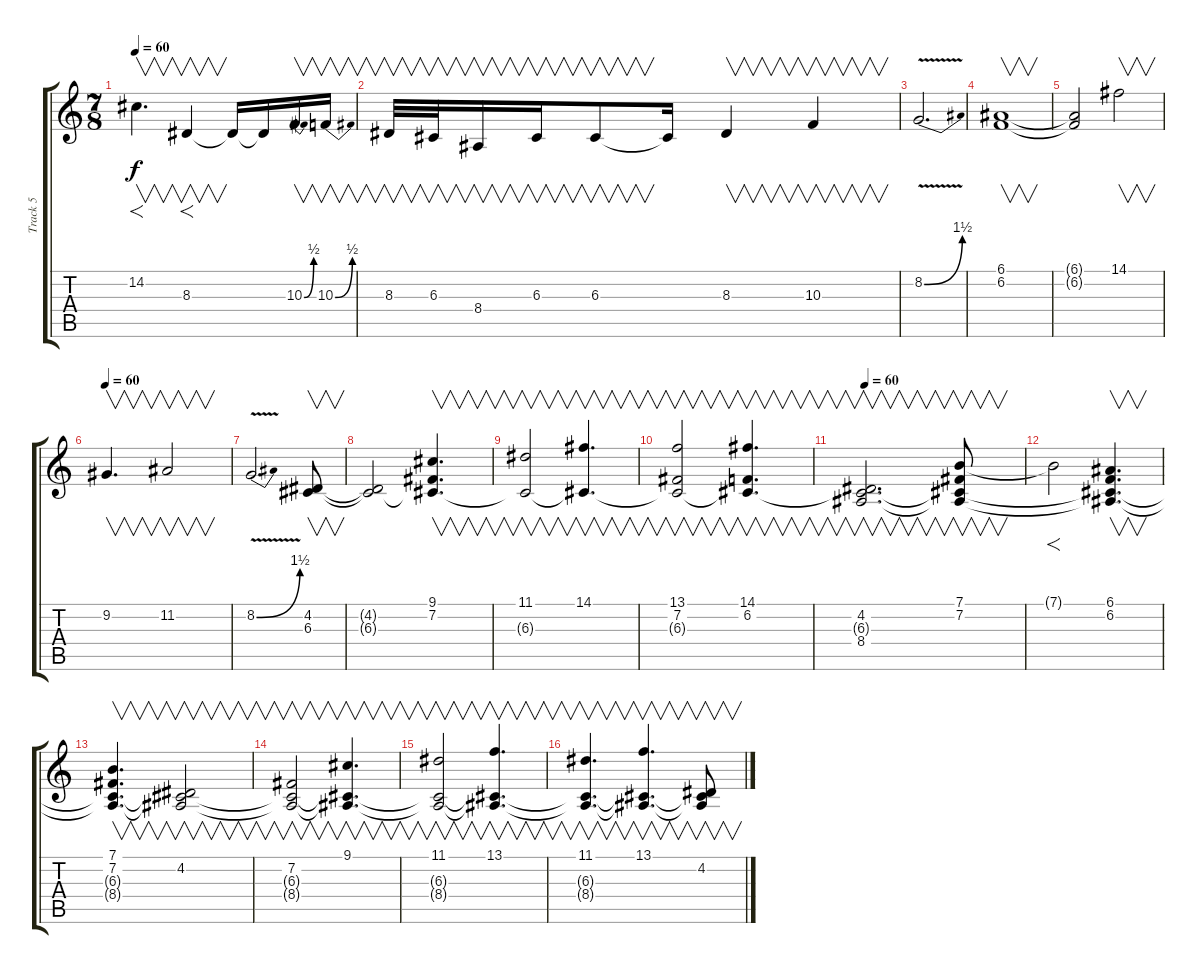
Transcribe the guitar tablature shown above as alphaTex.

\track ("Track 5" "Track 5") {instrument choiraahs}
\staff {score tabs}
\tuning (E4 B3 G3 D3 A2 E2) {hide}
\ts (7 8)
\tempo 60
\clef g2
\ks c
14.2.4{f v d dy f volume 6 balance 16 instrument stringensemble1} 8.3.4{f v} 8.3{t}.16 8.3{t}.16 10.3{be (bend 0 0 60 2)}.16{v} 10.3{be (bend 0 0 60 2)}.16{v} |
8.3.32{v} 6.3.32{v} 8.4.16{v} 6.3.16{v} 6.3.8{v} 6.3{t}.16 8.3.4{v} 10.3.4{v} |
8.2{be (bend 0 0 60 6) v}.2{d} |
(6.1 6.2).1{v} |
(6.1{t} 6.2{t}).2 14.1.2{v} |
\tempo 60
9.2.4{v d} 11.2.2{v} |
8.2{be (bend 0 0 60 6) v}.2{d} (4.2 6.3).8{v} |
(4.2{t} 6.3{t}).2 (9.1 7.2 6.3{t}).4{v d} |
(11.1 6.3{t}).2{v balance 0} (14.1 6.3{t}).4{v d} |
(13.1 7.2 6.3{t}).2{v} (14.1 6.2 6.3{t}).4{v d} |
\tempo 60
(4.2 6.3{t} 8.4).2{v d} (7.1 7.2 6.3{t} 8.4{t}).8{v} |
7.1{t}.2{f} (6.1 6.2 6.3{t} 8.4{t}).4{v d} |
(7.1 7.2 6.3{t} 8.4{t}).4{v d} (4.2 6.3{t} 8.4{t}).2{v} |
(7.2 6.3{t} 8.4{t}).2{v} (9.1 6.3{t} 8.4{t}).4{v d} |
(11.1 6.3{t} 8.4{t}).2{v} (13.1 6.3{t} 8.4{t}).4{v d} |
(11.1 6.3{t} 8.4{t}).4{v d} (13.1 6.3{t} 8.4{t}).4{v d} (4.2 6.3{t} 8.4{t}).8{v}
